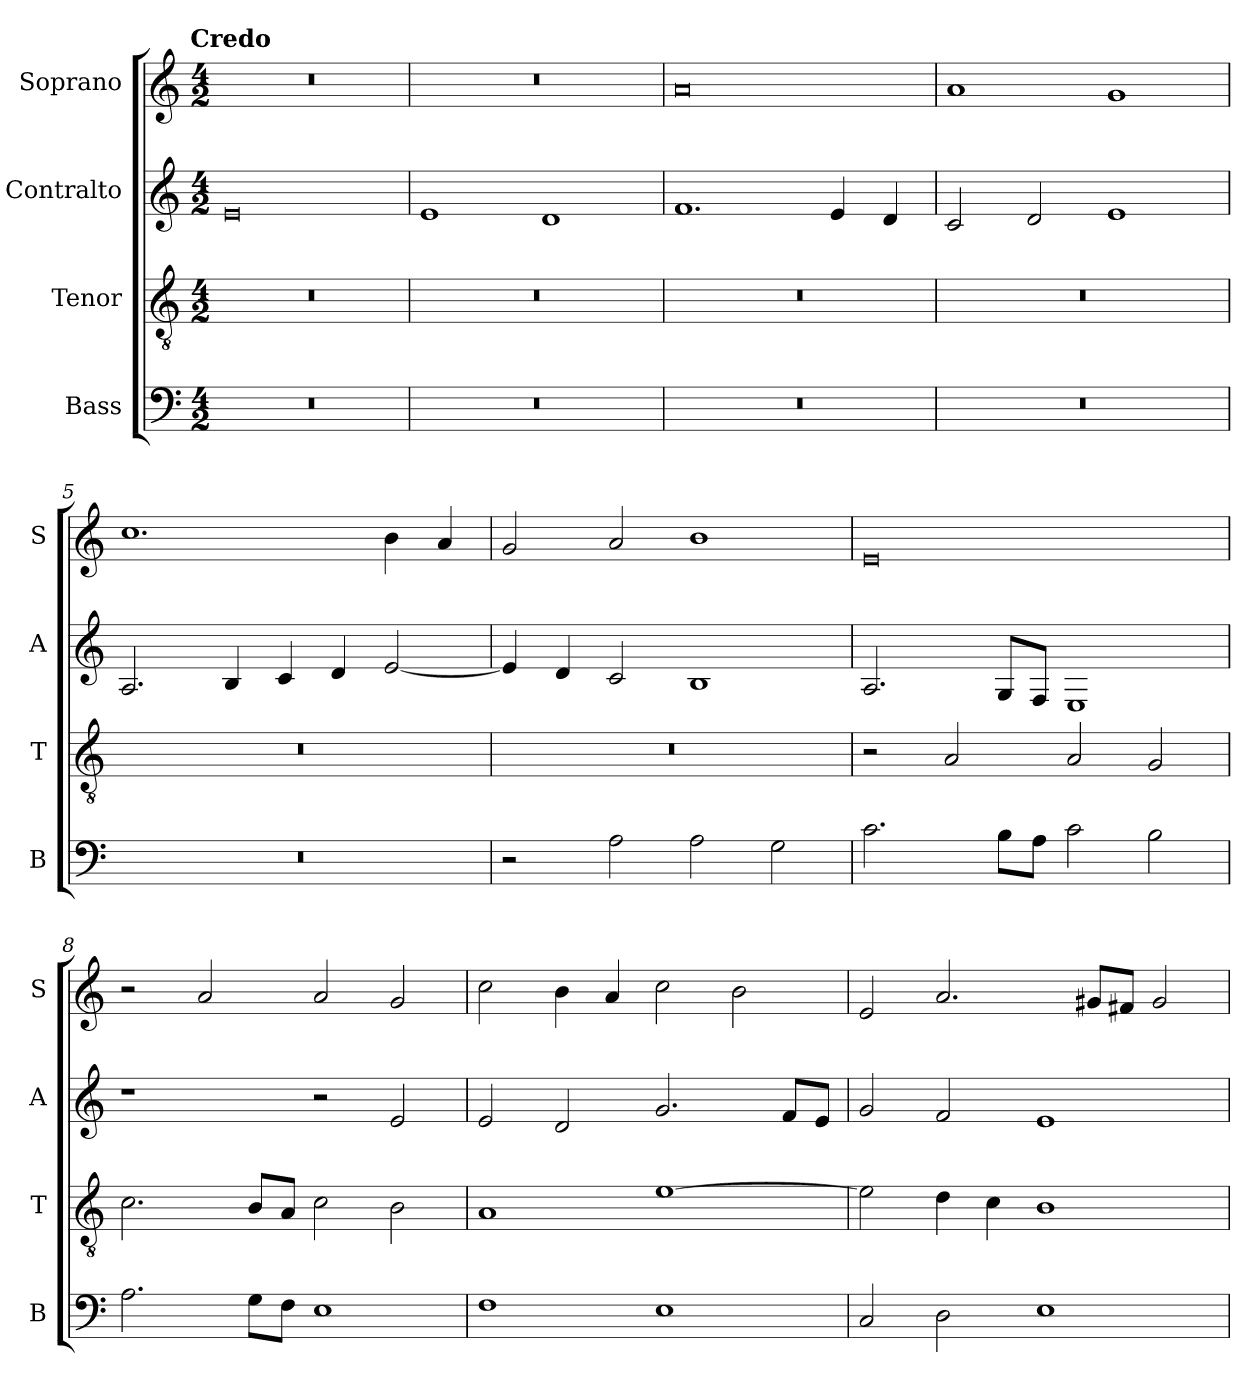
**kern	**kern	**kern	**kern
*part4	*part3	*part2	*part1
*staff4	*staff3	*staff2	*staff1
*I"Bass	*I"Tenor	*I"Contralto	*I"Soprano
*I'B	*I'T	*I'A	*I'S
*clefF4	*clefGv2	*clefG2	*clefG2
*k[]	*k[]	*k[]	*k[]
*A:aeo	*A:aeo	*A:aeo	*A:aeo
!!LO:TX:omd:t=Credo
*M4/2	*M4/2	*M4/2	*M4/2
=1	=1	=1	=1
0r	0r	0e	0r
=2	=2	=2	=2
0r	0r	1e	0r
.	.	1d	.
=3	=3	=3	=3
0r	0r	1.f	0a
.	.	4e	.
.	.	4d	.
=4	=4	=4	=4
0r	0r	2c	1a
.	.	2d	.
.	.	1e	1g
=5	=5	=5	=5
0r	0r	2.A	1.cc
.	.	4B	.
.	.	4c	.
.	.	4d	.
.	.	[2e	4b
.	.	.	4a
=6	=6	=6	=6
2r	0r	4e]	2g
.	.	4d	.
2A	.	2c	2a
2A	.	1B	1b
2G	.	.	.
=7	=7	=7	=7
2.c	2r	2.A	0e
.	2A	.	.
8B\L	.	8G/L	.
8A\J	.	8F/J	.
2c	2A	1E	.
2B	2G	.	.
=8	=8	=8	=8
2.A	2.c	1r	2r
.	.	.	2a
8G\L	8B/L	.	.
8F\J	8A/J	.	.
1E	2c	2r	2a
.	2B	2e	2g
=9	=9	=9	=9
1F	1A	2e	2cc
.	.	2d	4b
.	.	.	4a
1E	[1e	2.g	2cc
.	.	.	2b
.	.	8f/L	.
.	.	8e/J	.
=10	=10	=10	=10
2C	2e]	2g	2e
2D	4d	2f	2.a
.	4c	.	.
1E	1B	1e	.
.	.	.	8g#X/L
.	.	.	8f#X/J
.	.	.	2g#
=	=	=	=
*-	*-	*-	*-
